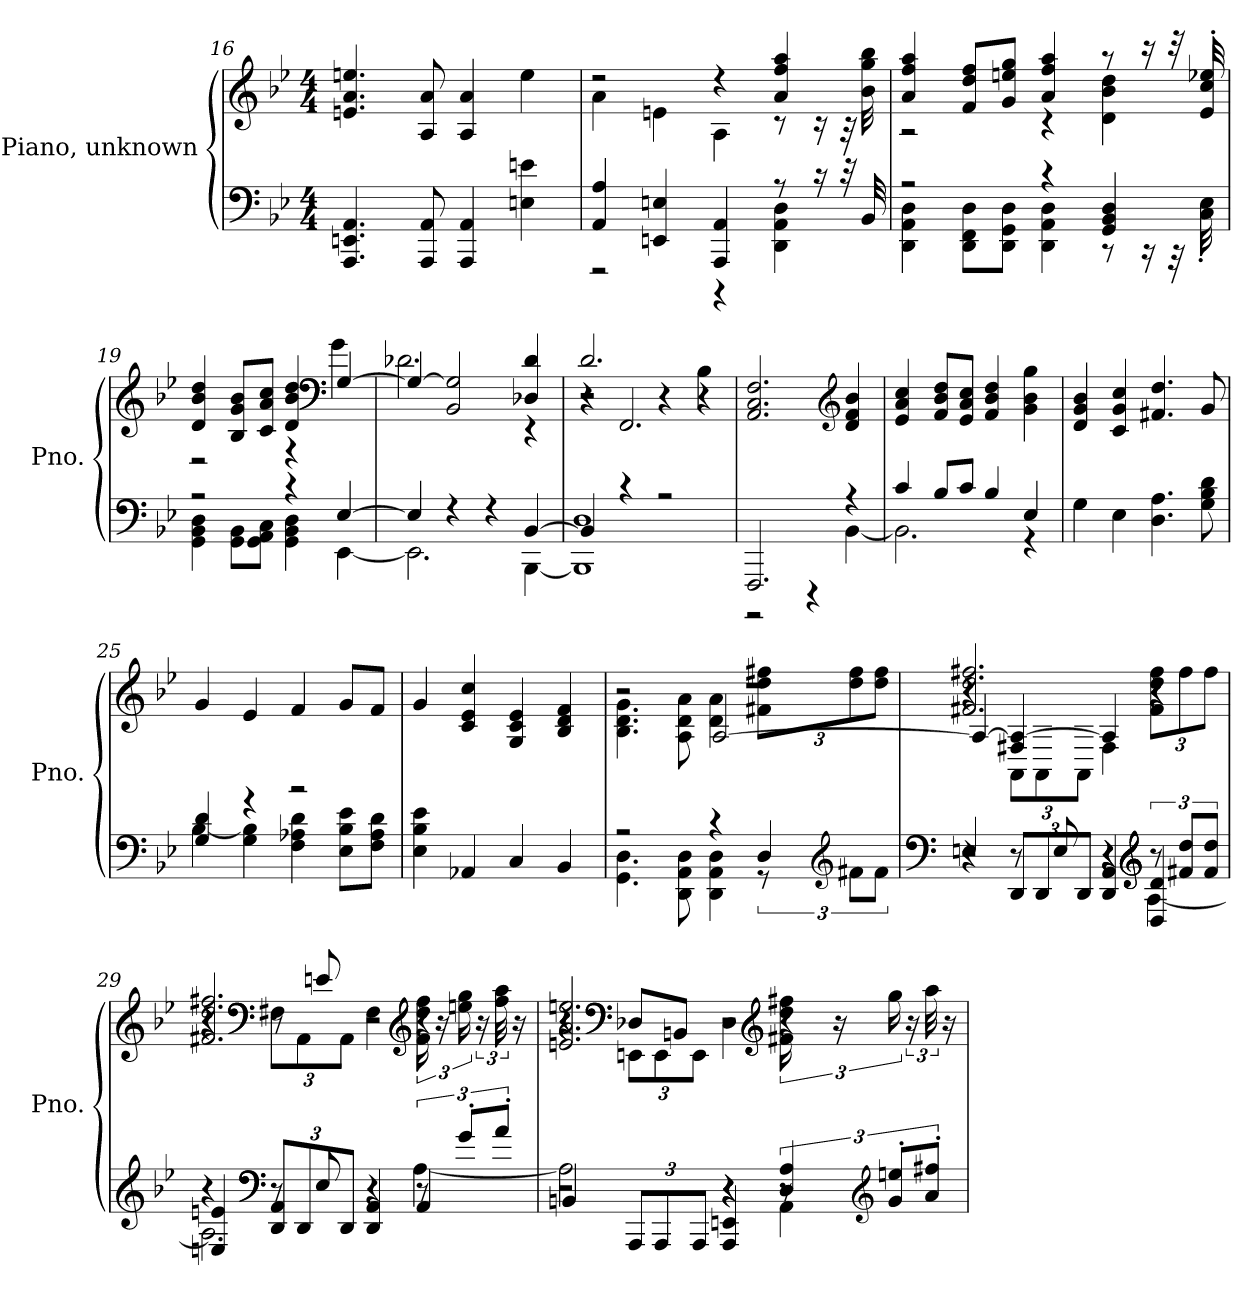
**kern	**kern
*part1	*part1
*staff2	*staff1
*I"Piano, unknown	*
*I'Pno.	*
!!LO:LB:g=z
*clefF4	*clefG2
*k[b-e-]	*k[b-e-]
*M4/4	*M4/4
=16	=16
4.AAA/ 4.EEn/ 4.AA/	4.en/ 4.a/ 4.een/
8AAA/ 8AA/	8A/ 8a/
4AAA/ 4AA/	4A/ 4a/
4En\ 4en\	4ee\
=17	=17
*^	*^
4AA/ 4A/	2r	2r	4a\
4EEn/ 4En/	.	.	4en\
4AAA/ 4AA/	4r	4r	4A\
8r	4DD\ 4AA\ 4D\	4a/ 4ff/ 4aa/	8r
16r	.	.	16r
32r	.	.	32r
32BB-/	.	.	32b-\ 32gg\ 32bb-\
=18	=18	=18	=18
2r	4DD\ 4AA\ 4D\	4a/ 4ff/ 4aa/	2r
.	8DD\ 8FF\ 8D\L	8f/ 8dd/ 8ff/L	.
.	8DD\ 8GG\ 8D\J	8g/ 8een/ 8gg/J	.
4r	4DD\ 4AA\ 4D\	4a/ 4ff/ 4aa/	4r
4GG/ 4BB-/ 4D/	8r	8r	4d\ 4b-\ 4dd\
.	16r	16r	.
.	32r	32r	.
.	32C\' 32E-\'	32e-/' 32cc/' 32ee-X/'	.
=19	=19	=19	=19
2r	4GG\ 4BB-\ 4D\	4d/ 4b-/ 4dd/	2r
.	8GG\ 8BB-\L	8B-/ 8g/ 8b-/L	.
.	8GG\ 8AA\ 8C\J	8c/ 8a/ 8cc/J	.
4r	4GG\ 4BB-\ 4D\	4d/ 4b-/ 4dd/	4r
*	*	*clefF4	*
[4E-/	[4EE-\	[4G/	4g\
!!LO:LB:g=z	!!
=20	=20	=20	=20
4E-/]	2.EE-\]	4G/_	2.d-X\
4r	.	2BB-/ 2G/]	.
4r	.	.	.
[4BB-/	[4BBB-\	4D-X/ 4d-/	4r
=21	=21	=21	=21
*	*	*	*^
4BB-/]	1BBB-] 1D	2.d/	2r	4r
4r	.	.	.	2.FF/
2r	.	.	4r	.
.	.	4r	4B-\	.
*	*	*v	*v	*v
=22	=22	=22
2.FFF/	2r	2.AA/ 2.C/ 2.F/
.	4r	.
*	*	*clefG2
4r	[4BB-\	4d/ 4f/ 4b-/
=23	=23	=23
4c/	2.BB-\]	4e-/ 4a/ 4cc/
8B-/L	.	8f/ 8b-/ 8dd/L
8c/J	.	8e-/ 8a/ 8cc/J
4B-/	.	4f/ 4b-/ 4dd/
4E-/	4r	4g\ 4b-\ 4gg\
*v	*v	*
=24	=24
4G\	4d/ 4g/ 4b-/
4E-\	4c/ 4g/ 4cc/
4.D\ 4.A\	4.f#X/ 4.dd/
8G\ 8B-\ 8d\	8g/
=25	=25
*^	*
4G/ 4d/	[4B-\	4g/
4r	4G\ 4B-\]	4e-/
2r	4F\ 4A-X\ 4d\	4f/
.	8E-\ 8B-\ 8e-\L	8g/L
.	8F\ 8A-\ 8d\J	8f/J
*v	*v	*
!!LO:LB:g=z
=26	=26
4E-\ 4B-\ 4e-\	4g/
4AA-X/	4c/ 4e-/ 4cc/
4C/	4G/ 4c/ 4e-/
4BB-/	4B-/ 4d/ 4f/
=27	=27
*^	*^
*	*	*	*^
2r	4.GG\ 4.D\	1r	4.B-\ 4.d\ 4.g\	2r
.	8DD\ 8AA\ 8D\	.	8A\ 8d\ 8a\	.
4r	4DD\ 4AA\ 4D\	.	4d\ 4a\	[2A/
*	*	*	*Xbrackettup	*
4D/	12r	.	12f#X\ 12dd\ 12ff#X\L	.
*clefG2	*	*	*	*
.	12f#X\L	.	12dd\ 12ff#\	.
.	12f#\J	.	12dd\ 12ff#\J	.
*v	*v	*	*	*
=28	=28	=28	=28
*clefF4	*	*	*
*^	*	*	*
*	*^	*	*	*
4r	2r	4En/	2.f#X/ 2.dd/ 2.ff#X/	4r	4A/_
*	*	*Xbrackettup	*	*	*
8r	.	12DD/L	.	12AA\L	4F#X/ 4A/_
.	.	12DD/	.	12AA\	.
8E/	.	.	.	.	.
.	.	12DD/J	.	12AA\J	.
4r	4r	4DD/ 4AA/	.	4F#\	4A/]
*clefG2	*	*	*	*	*
*	*	*brackettup	*	*	*
4D/ 4d/	[4A\	12r	4r	12f#\ 12dd\ 12ff#\L	4r
.	.	12f#X/ 12dd/L	.	12ff#\	.
.	.	12f#/ 12dd/J	.	12ff#\J	.
!!LO:PB:g=z	!!	!!
=29	=29	=29	=29	=29	=29
4r	2.A\]	4En/ 4en/	2.f#X/ 2.dd/ 2.ff#X/	4r	4r
*clefF4	*	*	*clefF4	*	*
*	*	*Xbrackettup	*	*	*
8r	.	12DD/ 12AA/L	.	12F#X\L	8r
.	.	12DD/	.	12AA\	.
8E/	.	.	.	.	8en/
.	.	12DD/J	.	12AA\J	.
4r	.	4DD/ 4AA/	.	4F#\	2r
*	*	*	*clefG2	*	*
*	*	*brackettup	*	*brackettup	*
4AA/	[4A\	12r	4r	24f#\ 24dd\ 24ff#\	.
.	.	.	.	24r	.
.	.	12g'/L	.	24een\ 24gg\	.
.	.	.	.	24r	.
.	.	12a'/J	.	48ff#\ 48aa\	.
.	.	.	.	16r	.
=30	=30	=30	=30	=30	=30
2r	2A\]	4BBn/	2.en/ 2.a/ 2.een/	4r	4r
*	*	*	*clefF4	*	*
*	*	*Xbrackettup	*	*Xbrackettup	*
.	.	12AAA/L	.	12EEn\L	8D-X/L
.	.	12AAA/	.	12EE\	.
.	.	.	.	.	8BBn/J
.	.	12AAA/J	.	12EE\J	.
4r	4r	4AAA/ 4EEn/	.	4D-\	2r
*	*	*	*clefG2	*	*
*	*	*brackettup	*	*brackettup	*
4D/ 4A/	4AA\	12r	4r	24f#X\ 24dd\ 24ff#X\	.
.	.	.	.	24r	.
*clefG2	*	*	*	*	*
.	.	12g/' 12een/'L	.	24gg\	.
.	.	.	.	24r	.
.	.	12a/' 12ff#X/'J	.	48aa\	.
.	.	.	.	16r	.
*v	*v	*v	*	*	*
*	*v	*v	*v
=	=
*-	*-
